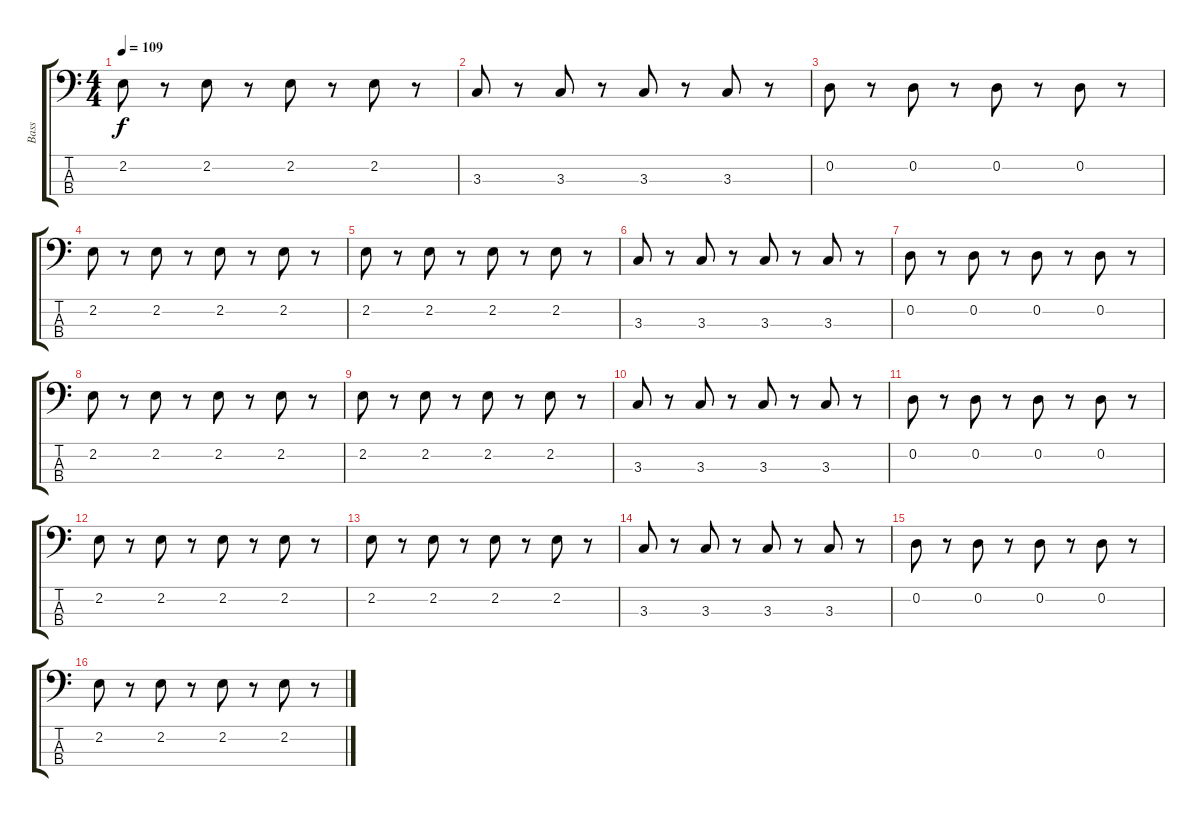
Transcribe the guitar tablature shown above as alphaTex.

\track ("Bass" "Bass") {instrument electricbassfinger}
\staff {score tabs}
\tuning (G2 D2 A1 E1) {hide}
\ts (4 4)
\tempo 109
\clef f4
\ks c
2.2.8{dy f} r.8 2.2.8 r.8 2.2.8 r.8 2.2.8 r.8 |
3.3.8 r.8 3.3.8 r.8 3.3.8 r.8 3.3.8 r.8 |
0.2.8 r.8 0.2.8 r.8 0.2.8 r.8 0.2.8 r.8 |
2.2.8 r.8 2.2.8 r.8 2.2.8 r.8 2.2.8 r.8 |
2.2.8 r.8 2.2.8 r.8 2.2.8 r.8 2.2.8 r.8 |
3.3.8 r.8 3.3.8 r.8 3.3.8 r.8 3.3.8 r.8 |
0.2.8 r.8 0.2.8 r.8 0.2.8 r.8 0.2.8 r.8 |
2.2.8 r.8 2.2.8 r.8 2.2.8 r.8 2.2.8 r.8 |
2.2.8 r.8 2.2.8 r.8 2.2.8 r.8 2.2.8 r.8 |
3.3.8 r.8 3.3.8 r.8 3.3.8 r.8 3.3.8 r.8 |
0.2.8 r.8 0.2.8 r.8 0.2.8 r.8 0.2.8 r.8 |
2.2.8 r.8 2.2.8 r.8 2.2.8 r.8 2.2.8 r.8 |
2.2.8 r.8 2.2.8 r.8 2.2.8 r.8 2.2.8 r.8 |
3.3.8 r.8 3.3.8 r.8 3.3.8 r.8 3.3.8 r.8 |
0.2.8 r.8 0.2.8 r.8 0.2.8 r.8 0.2.8 r.8 |
2.2.8 r.8 2.2.8 r.8 2.2.8 r.8 2.2.8 r.8
